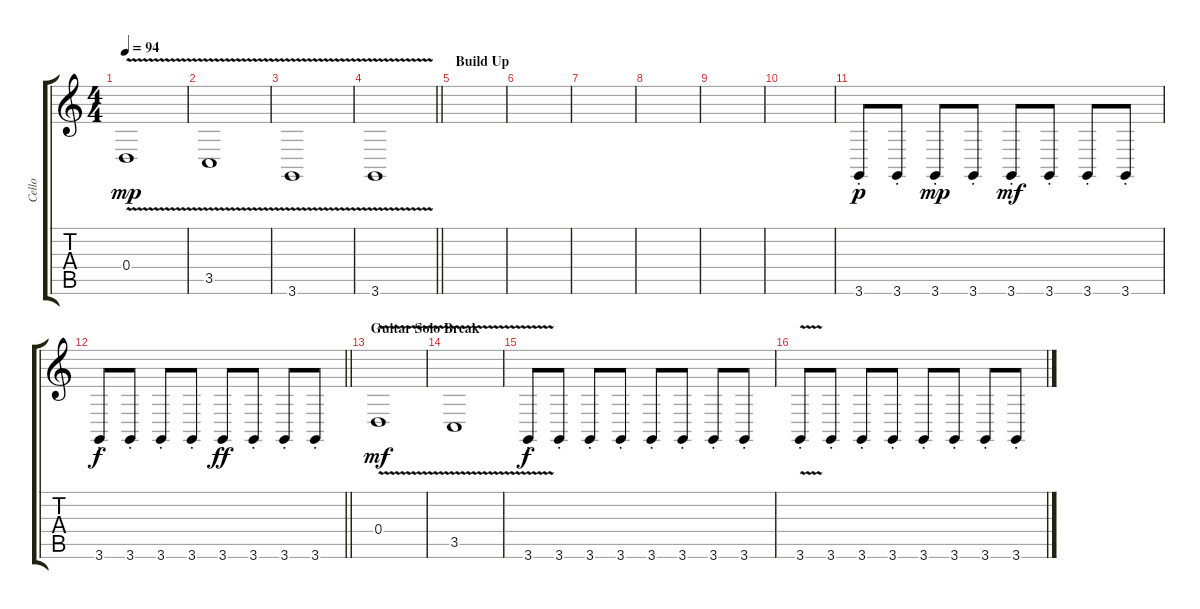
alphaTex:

\track ("Cello" "Cello") {instrument cello}
\staff {score tabs}
\tuning (E4 B3 G3 D3 A2 E2) {hide}
\ts (4 4)
\tempo 94
\clef g2
\ks c
0.4{v}.1{dy mp} |
3.5{v}.1 |
3.6{v}.1 |
\barLineRight lightlight
3.6{v}.1 |
\section ("" "Build Up")
|
|
|
|
|
|
3.6{st}.8{dy p} 3.6{st}.8 3.6{st}.8{dy mp} 3.6{st}.8 3.6{st}.8{dy mf} 3.6{st}.8 3.6{st}.8 3.6{st}.8 |
\barLineRight lightlight
3.6{st}.8{dy f} 3.6{st}.8 3.6{st}.8 3.6{st}.8 3.6{st}.8{dy ff} 3.6{st}.8 3.6{st}.8 3.6{st}.8 |
\section ("" "Guitar Solo Break")
0.4{v}.1{dy mf} |
3.5{v}.1 |
3.6{v st}.8{dy f} 3.6{st}.8 3.6{st}.8 3.6{st}.8 3.6{st}.8 3.6{st}.8 3.6{st}.8 3.6{st}.8 |
3.6{v st}.8 3.6{st}.8 3.6{st}.8 3.6{st}.8 3.6{st}.8 3.6{st}.8 3.6{st}.8 3.6{st}.8
